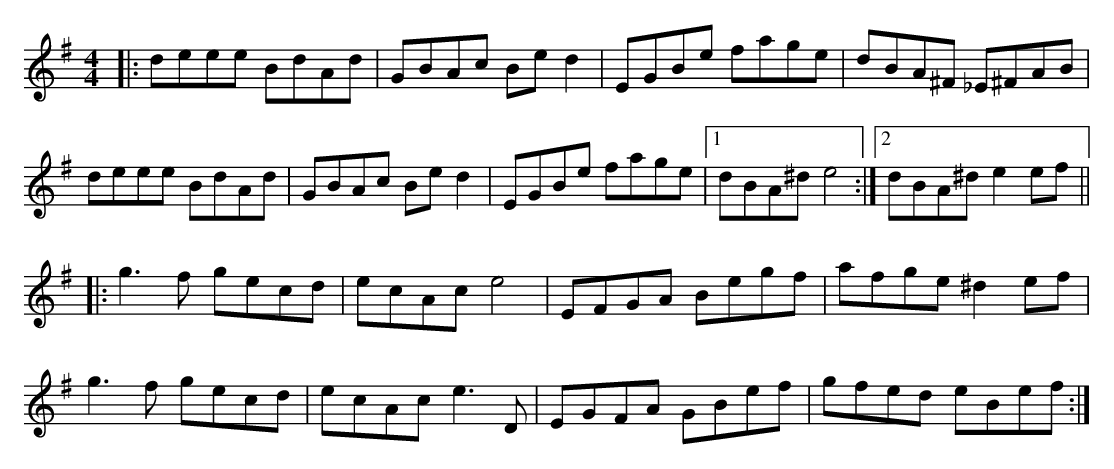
X:1
M:4/4
K:G
|:deee BdAd|GBAc Bed2|EGBe fage|dBA^F _E^FAB|
deee BdAd|GBAc Bed2|EGBe fage|1 dBA^d e4:|2 dBA^d e2ef||
|:g3f gecd|ecAc e4|EFGA Begf|afge ^d2 ef|
g3f gecd|ecAc e3D|EGFA GBef|gfed eBef:|
